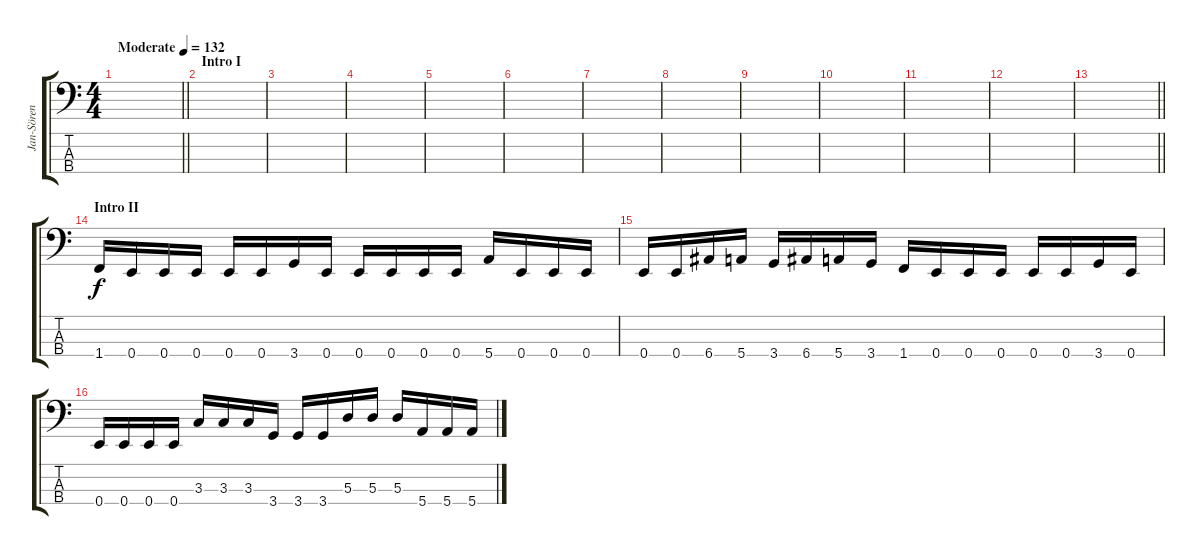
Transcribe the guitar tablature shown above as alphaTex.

\track ("Jan-Sören Eckert" "Jan-Sören ") {instrument electricbasspick}
\staff {score tabs}
\tuning (G2 D2 A1 E1) {hide}
\ts (4 4)
\tempo (132 "Moderate")
\clef f4
\barLineRight lightlight
\ks c
|
\section ("" "Intro I")
|
|
|
|
|
|
|
|
|
|
|
\barLineRight lightlight
|
\section ("" "Intro II")
1.4.16 0.4.16 0.4.16 0.4.16 0.4.16 0.4.16 3.4.16 0.4.16 0.4.16 0.4.16 0.4.16 0.4.16 5.4.16 0.4.16 0.4.16 0.4.16 |
0.4.16 0.4.16 6.4.16 5.4.16 3.4.16 6.4.16 5.4.16 3.4.16 1.4.16 0.4.16 0.4.16 0.4.16 0.4.16 0.4.16 3.4.16 0.4.16 |
0.4.16 0.4.16 0.4.16 0.4.16 3.3.16 3.3.16 3.3.16 3.4.16 3.4.16 3.4.16 5.3.16 5.3.16 5.3.16 5.4.16 5.4.16 5.4.16
